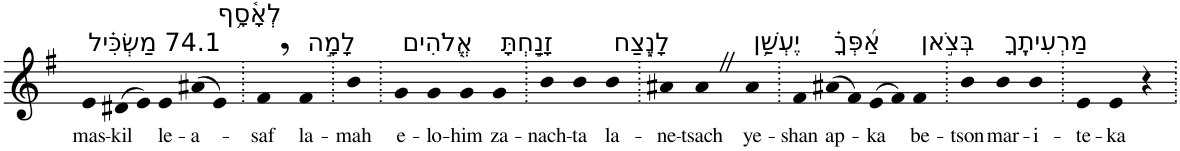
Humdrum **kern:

**kern	**text
*part1	*part1
*staff1	*staff1
*I"Piano	*
*I'Pno	*
*clefG2	*
*k[f#]	*
*G:	*
=1	=1
!LO:TX:a:t=74.1 מַשְׂכִּ֗יל	!
!	!LO:LY:b
4e	mas-
!	!LO:LY:b
(>8d#X	-kil
8e)	.
!LO:TX:a:t=לְאָ֫סָ֥ף	!
!	!LO:LY:b
4e	le-
!	!LO:LY:b
(>8a#X	-a-
8e)	.
=2.	=2.
!	!LO:LY:b
4f#,	-saf
!LO:TX:a:t=לָמָ֣ה	!
!	!LO:LY:b
4f#	la-
=3.	=3.
!	!LO:LY:b
4b	-mah
=4.	=4.
!LO:TX:a:t=אֱ֭לֹהִים	!
!	!LO:LY:b
4g	e-
!	!LO:LY:b
4g	-lo-
!	!LO:LY:b
4g	-him
!LO:TX:a:t=זָנַ֣חְתָּ	!
!	!LO:LY:b
4g	za-
=5.	=5.
!	!LO:LY:b
4b	-nach-
!	!LO:LY:b
4b	-ta
!LO:TX:a:t=לָנֶ֑צַח	!
!	!LO:LY:b
4b	la-
=6.	=6.
!	!LO:LY:b
4a#X	-ne-
!	!LO:LY:b
4a#Z	-tsach
!LO:TX:a:t=יֶעְשַׁ֥ן	!
!	!LO:LY:b
4a#	ye-
=7.	=7.
!	!LO:LY:b
4f#	-shan
!LO:TX:a:t=אַ֝פְּךָ֗	!
!	!LO:LY:b
(>8a#X	ap-
8f#)	.
!	!LO:LY:b
(>8e	-ka
8f#)	.
!LO:TX:a:t=בְּצֹ֣אן	!
!	!LO:LY:b
4f#	be-
=8.	=8.
!	!LO:LY:b
4b	-tson
!LO:TX:a:t=מַרְעִיתֶֽךָ	!
!	!LO:LY:b
4b	mar-
!	!LO:LY:b
4b	-i-
=9.	=9.
!	!LO:LY:b
4e	-te-
!	!LO:LY:b
4e	-ka
4r	.
=.	=.
*-	*-
